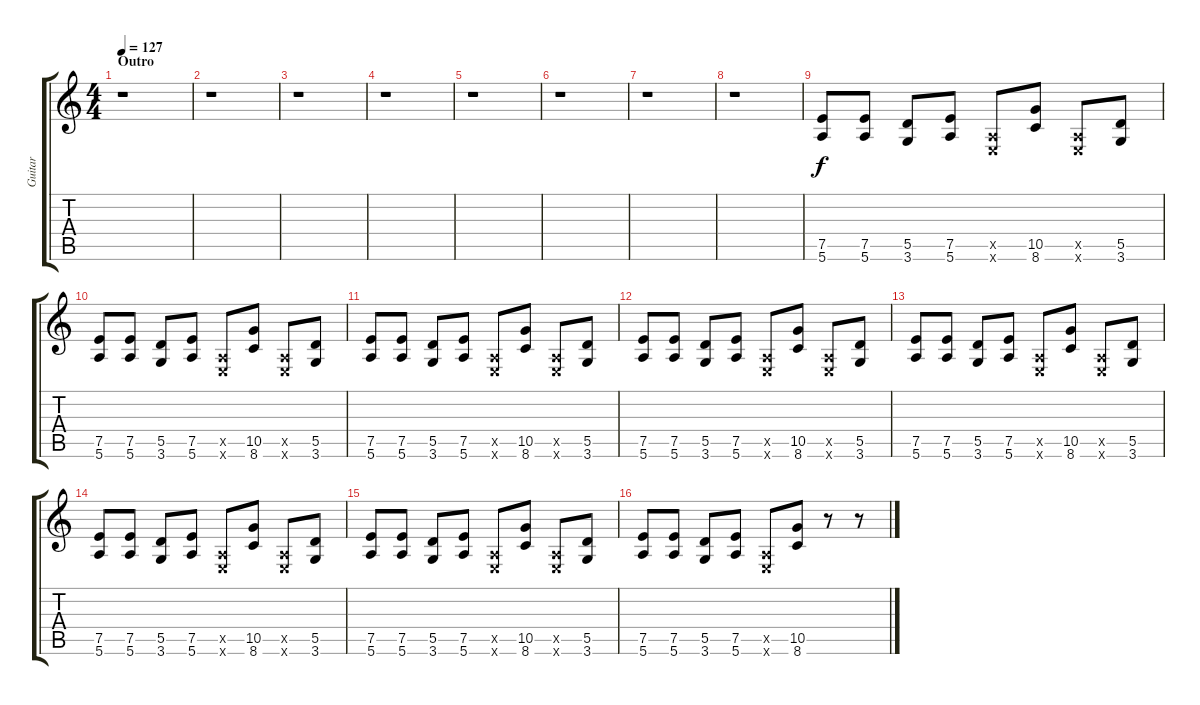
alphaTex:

\track ("Guitar" "Guitar") {instrument distortionguitar}
\staff {score tabs}
\tuning (E4 B3 G3 D3 A2 E2) {hide}
\ts (4 4)
\section ("" "Outro")
\tempo 127
\clef g2
\ks c
r.1{dy f} |
r.1 |
r.1 |
r.1 |
r.1 |
r.1 |
r.1 |
r.1 |
(7.5 5.6).8 (7.5 5.6).8 (5.5 3.6).8 (7.5 5.6).8 (0.5{x} 0.6{x}).8 (10.5 8.6).8 (0.5{x} 0.6{x}).8 (5.5 3.6).8 |
(7.5 5.6).8 (7.5 5.6).8 (5.5 3.6).8 (7.5 5.6).8 (0.5{x} 0.6{x}).8 (10.5 8.6).8 (0.5{x} 0.6{x}).8 (5.5 3.6).8 |
(7.5 5.6).8 (7.5 5.6).8 (5.5 3.6).8 (7.5 5.6).8 (0.5{x} 0.6{x}).8 (10.5 8.6).8 (0.5{x} 0.6{x}).8 (5.5 3.6).8 |
(7.5 5.6).8 (7.5 5.6).8 (5.5 3.6).8 (7.5 5.6).8 (0.5{x} 0.6{x}).8 (10.5 8.6).8 (0.5{x} 0.6{x}).8 (5.5 3.6).8 |
(7.5 5.6).8 (7.5 5.6).8 (5.5 3.6).8 (7.5 5.6).8 (0.5{x} 0.6{x}).8 (10.5 8.6).8 (0.5{x} 0.6{x}).8 (5.5 3.6).8 |
(7.5 5.6).8 (7.5 5.6).8 (5.5 3.6).8 (7.5 5.6).8 (0.5{x} 0.6{x}).8 (10.5 8.6).8 (0.5{x} 0.6{x}).8 (5.5 3.6).8 |
(7.5 5.6).8 (7.5 5.6).8 (5.5 3.6).8 (7.5 5.6).8 (0.5{x} 0.6{x}).8 (10.5 8.6).8 (0.5{x} 0.6{x}).8 (5.5 3.6).8 |
(7.5 5.6).8 (7.5 5.6).8 (5.5 3.6).8 (7.5 5.6).8 (0.5{x} 0.6{x}).8 (10.5 8.6).8 r.8 r.8
